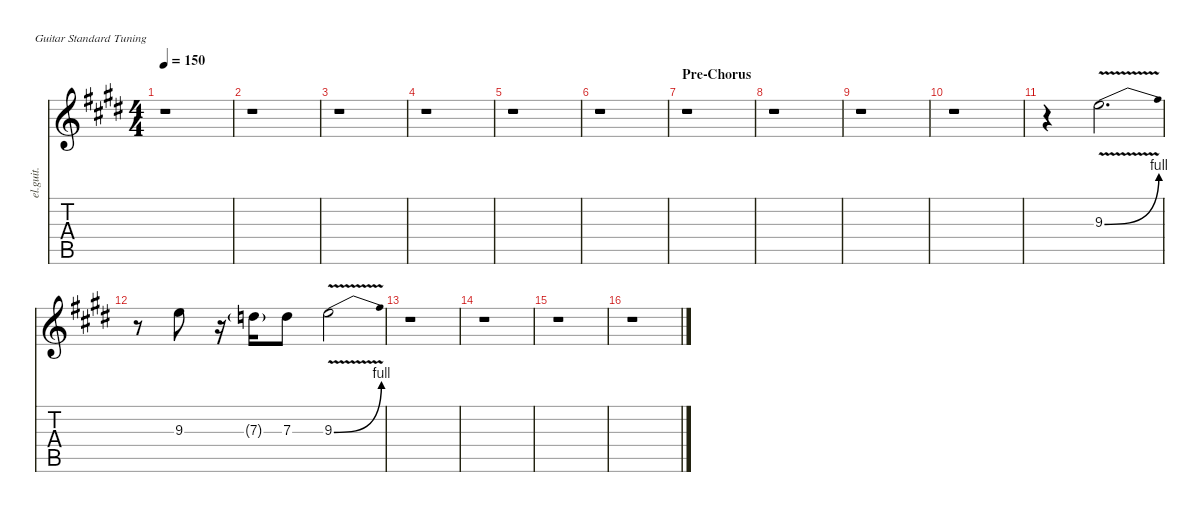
\defaultSystemsLayout 4
\hideDynamics
\bracketExtendMode nobrackets
\otherSystemsTrackNameOrientation horizontal
\track ("Guitar III - A. Summers" "el.guit.") {instrument electricguitarclean}
\staff {score tabs}
\tuning (E4 B3 G3 D3 A2 E2)
\ts (4 4)
\tempo 150
\clef g2
\ks c#minor
r.1{dy f beam Down} |
r.1{beam Down} |
r.1{beam Down} |
r.1{beam Down} |
r.1{beam Down} |
r.1{beam Down} |
\section ("" "Pre-Chorus")
r.1{beam Down} |
r.1{beam Down} |
r.1{beam Down} |
r.1{beam Down} |
r.4{beam Down} 9.3{be (bend 0 0 15 4) v acc forcenatural}.2{d beam Down} |
r.8{beam Down} 9.3{acc forcenatural}.8{beam Down} r.16{beam Down} 7.3{g acc forcenatural}.16{beam Down} 7.3{acc forcenatural}.8{beam Down} 9.3{be (bend 0 0 15 4) v acc forcenatural}.2{beam Down} |
r.1{beam Down} |
r.1{beam Down} |
r.1{beam Down} |
r.1{beam Down}
